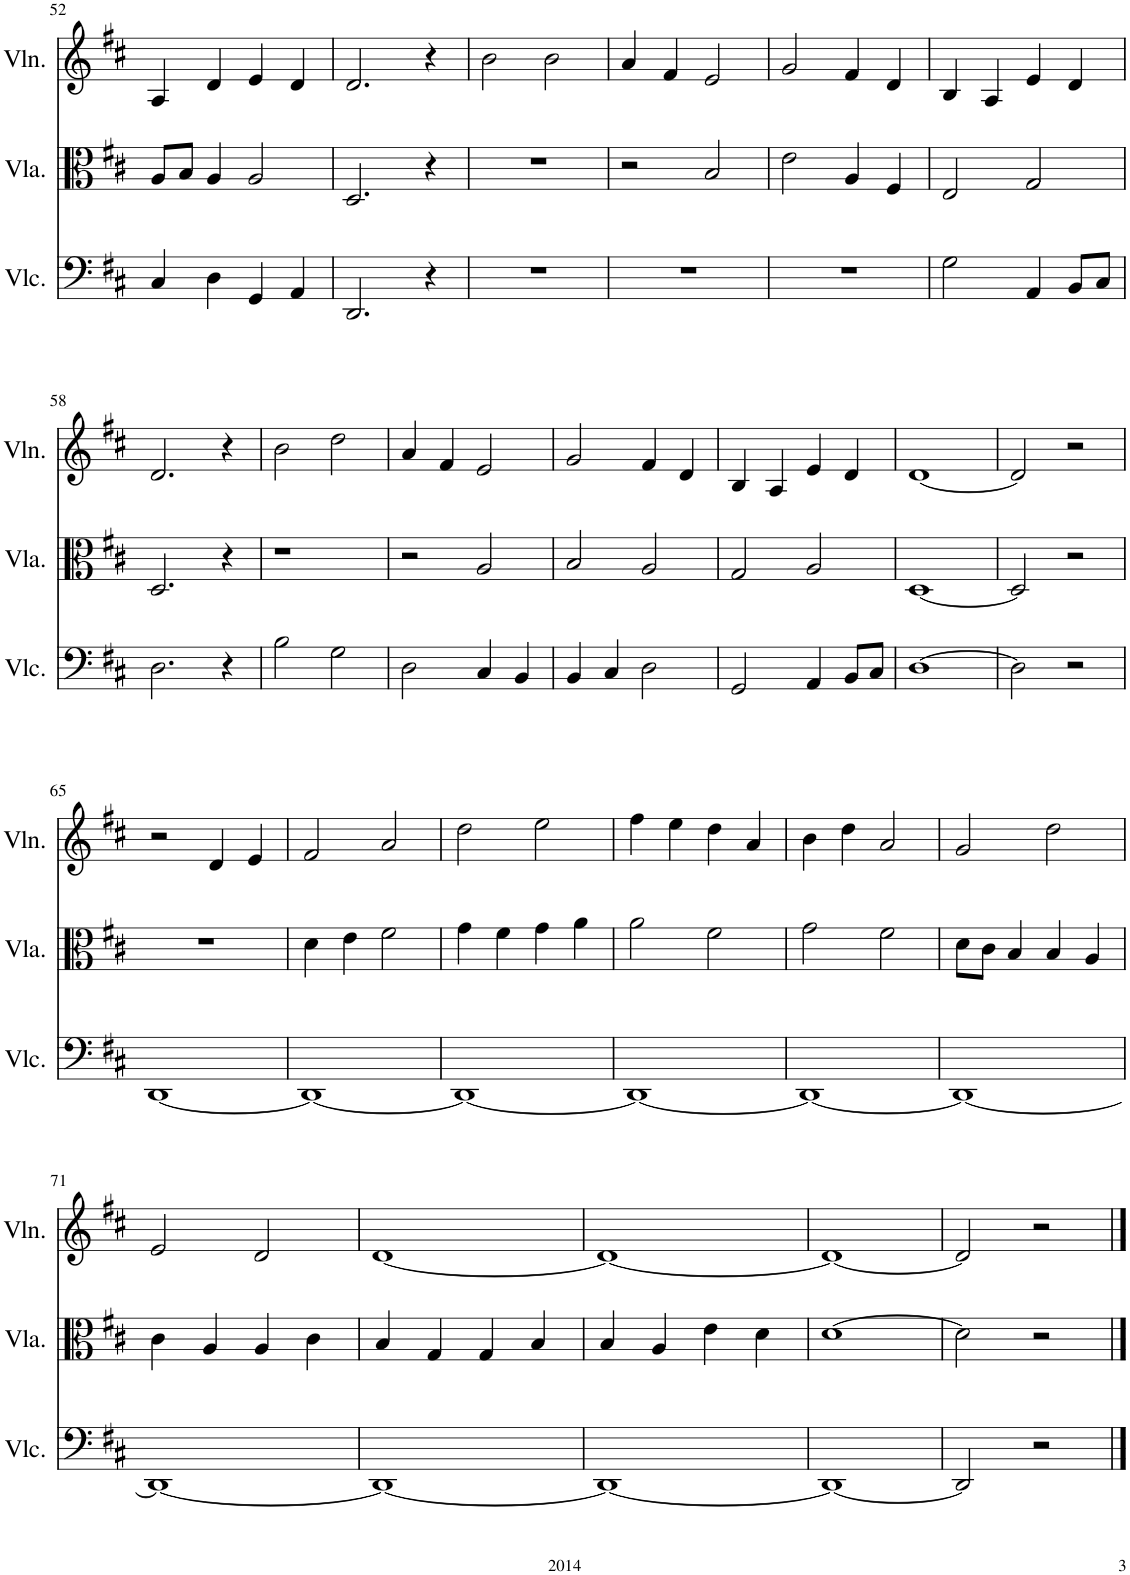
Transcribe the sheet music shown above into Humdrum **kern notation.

**kern	**kern	**kern
*part3	*part2	*part1
*staff3	*staff2	*staff1
*I"Violoncello	*I"Viola	*I"Violin
*I'Vlc.	*I'Vla.	*I'Vln.
!!LO:PB:g=z
*clefF4	*clefC3	*clefG2
*k[f#c#]	*k[f#c#]	*k[f#c#]
*M4/4	*M4/4	*M4/4
=52	=52	=52
4C#/	8A/L	4A/
.	8B/J	.
4D\	4A/	4d/
4GG/	2A/	4e/
4AA/	.	4d/
=53	=53	=53
2.DD/	2.D/	2.d/
4r	4r	4r
=54	=54	=54
1r	1r	2b\
.	.	2b\
=55	=55	=55
1r	2r	4a/
.	.	4f#/
.	2B/	2e/
=56	=56	=56
1r	2e\	2g/
.	4A/	4f#/
.	4F#/	4d/
=57	=57	=57
2G\	2E/	4B/
.	.	4A/
4AA/	2G/	4e/
8BB/L	.	4d/
8C#/J	.	.
!!LO:LB:g=z
=58	=58	=58
2.D\	2.D/	2.d/
4r	4r	4r
=59	=59	=59
2B\	1r	2b\
2G\	.	2dd\
=60	=60	=60
2D\	2r	4a/
.	.	4f#/
4C#/	2A/	2e/
4BB/	.	.
=61	=61	=61
4BB/	2B/	2g/
4C#/	.	.
2D\	2A/	4f#/
.	.	4d/
=62	=62	=62
2GG/	2G/	4B/
.	.	4A/
4AA/	2A/	4e/
8BB/L	.	4d/
8C#/J	.	.
=63	=63	=63
[1D	[1D	[1d
=64	=64	=64
2D\]	2D/]	2d/]
2r	2r	2r
!!LO:LB:g=z
=65	=65	=65
[1DD	1r	2r
.	.	4d/
.	.	4e/
=66	=66	=66
1DD_	4d\	2f#/
.	4e\	.
.	2f#\	2a/
=67	=67	=67
1DD_	4g\	2dd\
.	4f#\	.
.	4g\	2ee\
.	4a\	.
=68	=68	=68
1DD_	2a\	4ff#\
.	.	4ee\
.	2f#\	4dd\
.	.	4a/
=69	=69	=69
1DD_	2g\	4b\
.	.	4dd\
.	2f#\	2a/
=70	=70	=70
1DD_	8d\L	2g/
.	8c#\J	.
.	4B/	.
.	4B/	2dd\
.	4A/	.
!!LO:LB:g=z
=71	=71	=71
1DD_	4c#\	2e/
.	4A/	.
.	4A/	2d/
.	4c#\	.
=72	=72	=72
1DD_	4B/	[1d
.	4G/	.
.	4G/	.
.	4B/	.
=73	=73	=73
1DD_	4B/	1d_
.	4A/	.
.	4e\	.
.	4d\	.
=74	=74	=74
1DD_	[1d	1d_
=75	=75	=75
2DD/]	2d\]	2d/]
2r	2r	2r
==	==	==
*-	*-	*-
